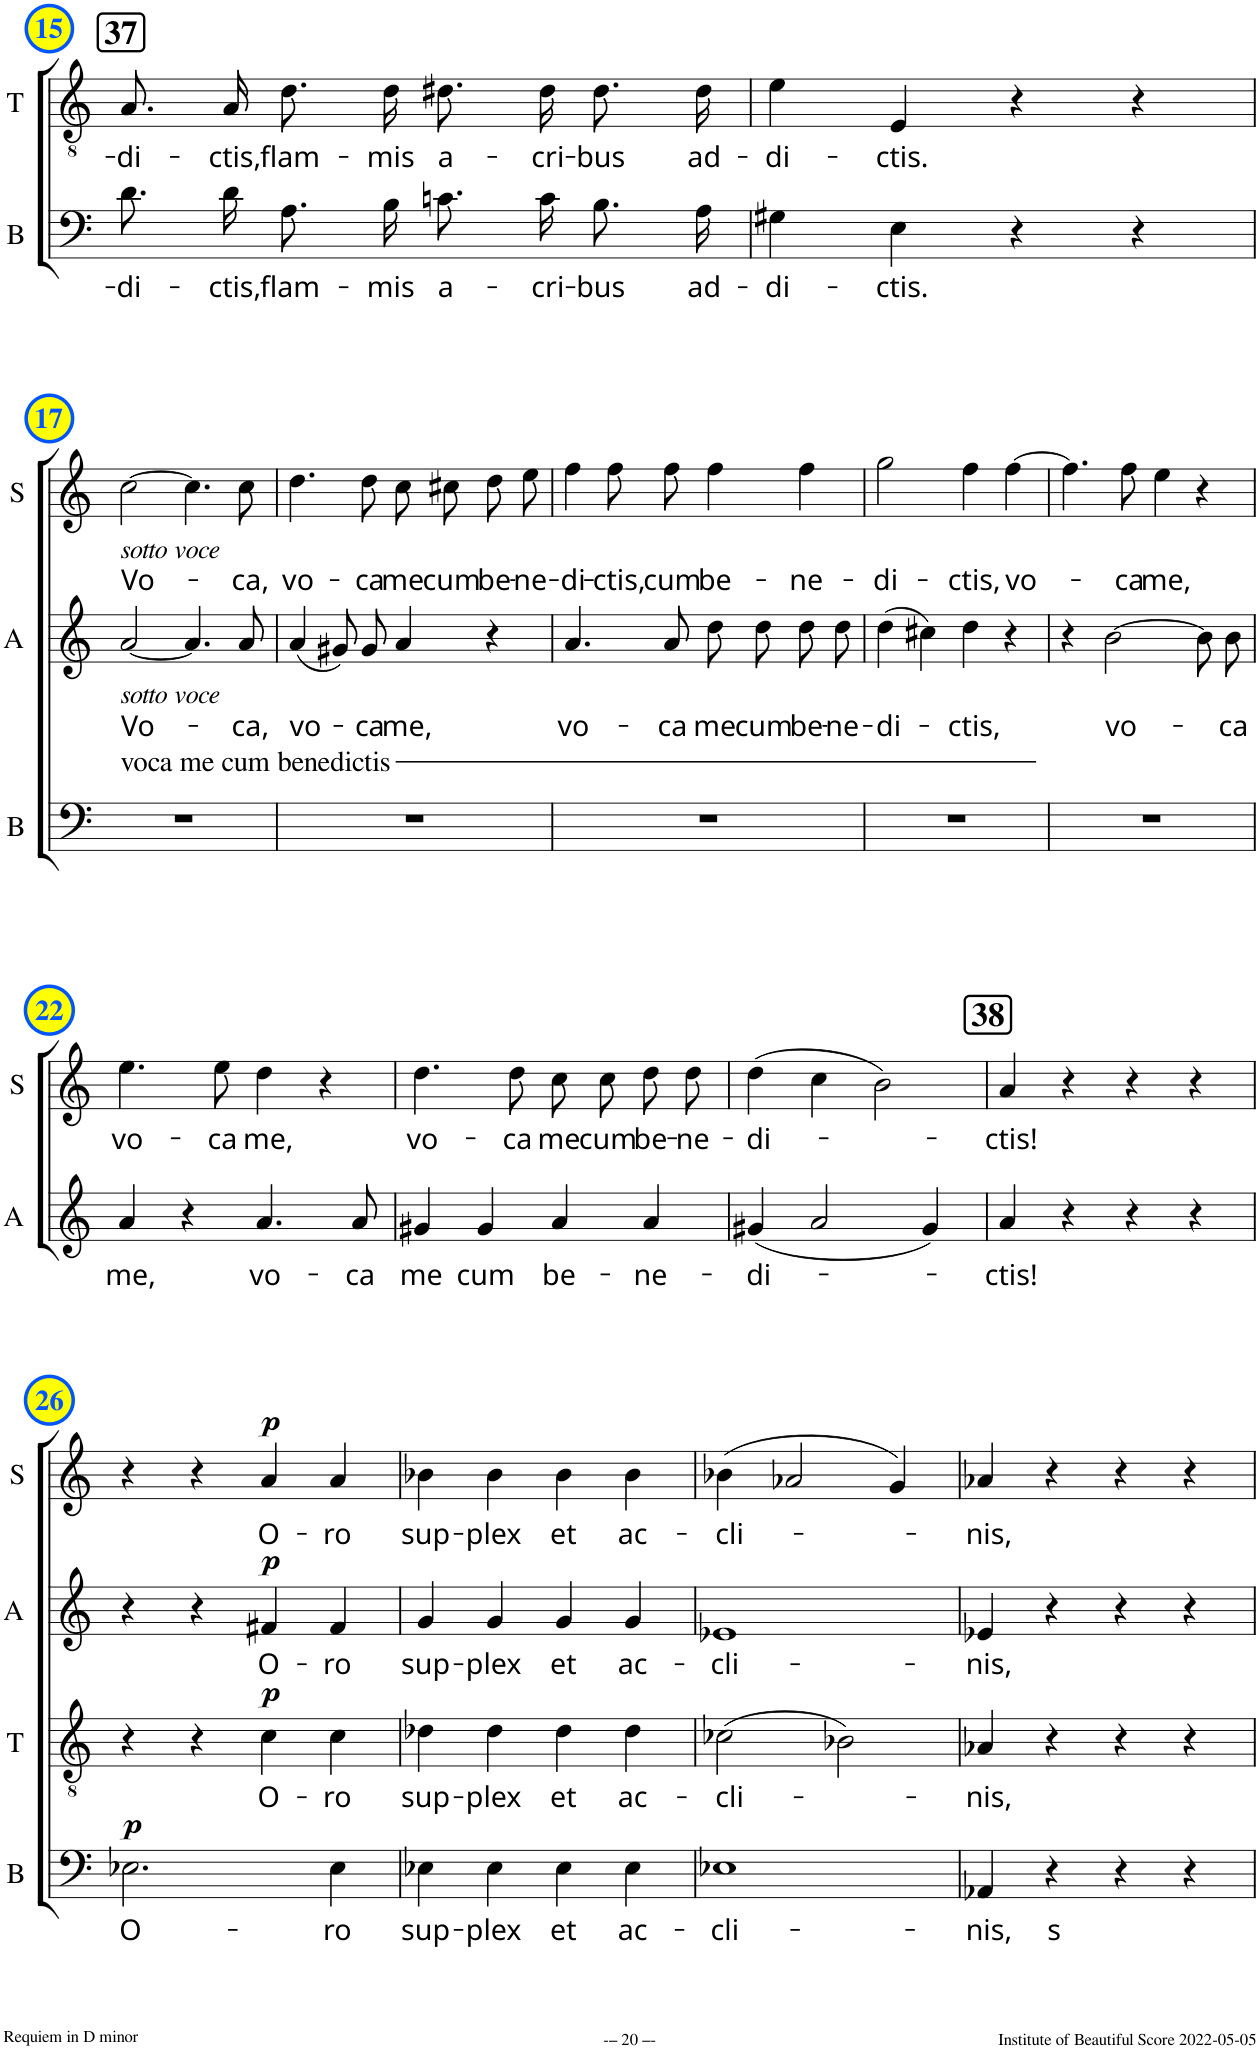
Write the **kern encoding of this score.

**kern	**text	**dynam	**kern	**text	**dynam	**kern	**text	**dynam	**kern	**text	**dynam
*part4	*part4	*part4	*part3	*part3	*part3	*part2	*part2	*part2	*part1	*part1	*part1
*staff4	*staff4	*staff4	*staff3	*staff3	*staff3	*staff2	*staff2	*staff2	*staff1	*staff1	*staff1
*I"B	*	*	*I"T	*	*	*I"A	*	*	*I"S	*	*
*I'B	*	*	*I'T	*	*	*I'A	*	*	*I'S	*	*
!!LO:PB:g=z
*clefF4	*	*	*clefGv2	*	*	*clefG2	*	*	*clefG2	*	*
*	*	*	*	*	*	*Trd1c2	*	*	*	*	*
*k[]	*	*	*k[]	*	*	*k[]	*	*	*k[]	*	*
*M4/4	*	*	*M4/4	*	*	*M4/4	*	*	*M4/4	*	*
*met(c)	*	*	*met(c)	*	*	*met(c)	*	*	*met(c)	*	*
!!LO:REH:place=s1:a:B:cj:fs=14:t=37
=15	=15	=15	=15	=15	=15	=15	=15	=15	=15	=15	=15
!	!LO:LY:b	!	!	!LO:LY:b	!	!	!	!	!	!	!
8.d\L	-di-	.	8.A/L	-di-	.	1r	.	.	1r	.	.
!	!LO:LY:b	!	!	!LO:LY:b	!	!	!	!	!	!	!
16d\Jk	-ctis,	.	16A/Jk	-ctis,	.	.	.	.	.	.	.
!	!LO:LY:b	!	!	!LO:LY:b	!	!	!	!	!	!	!
8.A\L	flam-	.	8.d\L	flam-	.	.	.	.	.	.	.
!	!LO:LY:b	!	!	!LO:LY:b	!	!	!	!	!	!	!
16B\Jk	-mis	.	16d\Jk	-mis	.	.	.	.	.	.	.
!	!LO:LY:b	!	!	!LO:LY:b	!	!	!	!	!	!	!
8.cn\L	a-	.	8.d#X\L	a-	.	.	.	.	.	.	.
!	!LO:LY:b	!	!	!LO:LY:b	!	!	!	!	!	!	!
16c\Jk	-cri-	.	16d#\Jk	-cri-	.	.	.	.	.	.	.
!	!LO:LY:b	!	!	!LO:LY:b	!	!	!	!	!	!	!
8.B\L	-bus	.	8.d#\L	-bus	.	.	.	.	.	.	.
!	!LO:LY:b	!	!	!LO:LY:b	!	!	!	!	!	!	!
16A\Jk	ad-	.	16d#\Jk	ad-	.	.	.	.	.	.	.
=16	=16	=16	=16	=16	=16	=16	=16	=16	=16	=16	=16
!	!LO:LY:b	!	!	!LO:LY:b	!	!	!	!	!	!	!
4G#X\	-di-	.	4e\	-di-	.	1r	.	.	1r	.	.
!	!LO:LY:b	!	!	!LO:LY:b	!	!	!	!	!	!	!
4E\	-ctis.	.	4E/	-ctis.	.	.	.	.	.	.	.
4r	.	.	4r	.	.	.	.	.	.	.	.
4r	.	.	4r	.	.	.	.	.	.	.	.
!!LO:LB:g=z
=17	=17	=17	=17	=17	=17	=17	=17	=17	=17	=17	=17
!	!	!	!	!	!	!	!	!	!LO:TX:b:i:t=sotto voce	!	!
!	!	!	!	!	!	!LO:TX:b:i:t=sotto voce	!	!	!	!	!
!LO:TX:a:t=voca me cum benedictis	!	!	!	!	!	!	!	!	!	!	!
!	!	!	!	!	!	!	!LO:LY:b	!	!	!LO:LY:b	!
1r	.	.	1r	.	.	[2a/	Vo-	.	[2cc\	Vo-	.
.	.	.	.	.	.	4.a/]	.	.	4.cc\]	.	.
!	!	!	!	!	!	!	!LO:LY:b	!	!	!LO:LY:b	!
.	.	.	.	.	.	8a'~/	-ca,	.	8cc'~\	-ca,	.
=18	=18	=18	=18	=18	=18	=18	=18	=18	=18	=18	=18
!	!	!	!	!	!	!	!LO:LY:b	!	!	!LO:LY:b	!
1r	.	.	1r	.	.	(4a/	vo-	.	4.dd\	vo-	.
.	.	.	.	.	.	8g#X/L)	.	.	.	.	.
!	!	!	!	!	!	!	!LO:LY:b	!	!	!LO:LY:b	!
.	.	.	.	.	.	8g#/J	-ca	.	8dd\	-ca	.
!	!	!	!	!	!	!	!LO:LY:b	!	!	!LO:LY:b	!
.	.	.	.	.	.	4a/	me,	.	8cc\L	me	.
!	!	!	!	!	!	!	!	!	!	!LO:LY:b	!
.	.	.	.	.	.	.	.	.	8cc#X\J	cum	.
!	!	!	!	!	!	!	!	!	!	!LO:LY:b	!
.	.	.	.	.	.	4r	.	.	8dd\L	be-	.
!	!	!	!	!	!	!	!	!	!	!LO:LY:b	!
.	.	.	.	.	.	.	.	.	8ee\J	-ne-	.
=19	=19	=19	=19	=19	=19	=19	=19	=19	=19	=19	=19
!	!	!	!	!	!	!	!LO:LY:b	!	!	!LO:LY:b	!
1r	.	.	1r	.	.	4.a/	vo-	.	4ff\	-di-	.
!	!	!	!	!	!	!	!	!	!	!LO:LY:b	!
.	.	.	.	.	.	.	.	.	8ff'~\L	-ctis,	.
!	!	!	!	!	!	!	!LO:LY:b	!	!	!LO:LY:b	!
.	.	.	.	.	.	8a/	-ca	.	8ff\J	cum	.
!	!	!	!	!	!	!	!LO:LY:b	!	!	!LO:LY:b	!
.	.	.	.	.	.	8dd\L	me	.	4ff\	be-	.
!	!	!	!	!	!	!	!LO:LY:b	!	!	!	!
.	.	.	.	.	.	8dd\J	cum	.	.	.	.
!	!	!	!	!	!	!	!LO:LY:b	!	!	!LO:LY:b	!
.	.	.	.	.	.	8dd\L	be-	.	4ff\	-ne-	.
!	!	!	!	!	!	!	!LO:LY:b	!	!	!	!
.	.	.	.	.	.	8dd\J	-ne-	.	.	.	.
=20	=20	=20	=20	=20	=20	=20	=20	=20	=20	=20	=20
!	!	!	!	!	!	!	!LO:LY:b	!	!	!LO:LY:b	!
1r	.	.	1r	.	.	(4dd\	-di-	.	2gg\	-di-	.
.	.	.	.	.	.	4cc#X\)	.	.	.	.	.
!	!	!	!	!	!	!	!LO:LY:b	!	!	!LO:LY:b	!
.	.	.	.	.	.	4dd\	-ctis,	.	4ff'~\	-ctis,	.
!	!	!	!	!	!	!	!	!	!	!LO:LY:b	!
.	.	.	.	.	.	4r	.	.	[4ff\	vo-	.
=21	=21	=21	=21	=21	=21	=21	=21	=21	=21	=21	=21
1r	.	.	1r	.	.	4r	.	.	4.ff\]	.	.
!	!	!	!	!	!	!	!LO:LY:b	!	!	!	!
.	.	.	.	.	.	[2b\	vo-	.	.	.	.
!	!	!	!	!	!	!	!	!	!	!LO:LY:b	!
.	.	.	.	.	.	.	.	.	8ff\	-ca	.
!	!	!	!	!	!	!	!	!	!	!LO:LY:b	!
.	.	.	.	.	.	.	.	.	4ee\	me,	.
.	.	.	.	.	.	8b\L]	.	.	4r	.	.
!	!	!	!	!	!	!	!LO:LY:b	!	!	!	!
.	.	.	.	.	.	8b\J	-ca	.	.	.	.
!!LO:LB:g=z
=22	=22	=22	=22	=22	=22	=22	=22	=22	=22	=22	=22
!	!	!	!	!	!	!	!LO:LY:b	!	!	!LO:LY:b	!
1r	.	.	1r	.	.	4a/	me,	.	4.ee\	vo-	.
.	.	.	.	.	.	4r	.	.	.	.	.
!	!	!	!	!	!	!	!	!	!	!LO:LY:b	!
.	.	.	.	.	.	.	.	.	8ee\	-ca	.
!	!	!	!	!	!	!	!LO:LY:b	!	!	!LO:LY:b	!
.	.	.	.	.	.	4.a/	vo-	.	4dd\	me,	.
.	.	.	.	.	.	.	.	.	4r	.	.
!	!	!	!	!	!	!	!LO:LY:b	!	!	!	!
.	.	.	.	.	.	8a/	-ca	.	.	.	.
=23	=23	=23	=23	=23	=23	=23	=23	=23	=23	=23	=23
!	!	!	!	!	!	!	!LO:LY:b	!	!	!LO:LY:b	!
1r	.	.	1r	.	.	4g#X/	me	.	4.dd\	vo-	.
!	!	!	!	!	!	!	!LO:LY:b	!	!	!	!
.	.	.	.	.	.	4g#/	cum	.	.	.	.
!	!	!	!	!	!	!	!	!	!	!LO:LY:b	!
.	.	.	.	.	.	.	.	.	8dd\	-ca	.
!	!	!	!	!	!	!	!LO:LY:b	!	!	!LO:LY:b	!
.	.	.	.	.	.	4a/	be-	.	8cc\L	me	.
!	!	!	!	!	!	!	!	!	!	!LO:LY:b	!
.	.	.	.	.	.	.	.	.	8cc\J	cum	.
!	!	!	!	!	!	!	!LO:LY:b	!	!	!LO:LY:b	!
.	.	.	.	.	.	4a/	-ne-	.	8dd\L	be-	.
!	!	!	!	!	!	!	!	!	!	!LO:LY:b	!
.	.	.	.	.	.	.	.	.	8dd\J	-ne-	.
=24	=24	=24	=24	=24	=24	=24	=24	=24	=24	=24	=24
!	!	!	!	!	!	!	!LO:LY:b	!	!	!LO:LY:b	!
1r	.	.	1r	.	.	(<4g#X/	-di-	.	(>4dd\	-di-	.
.	.	.	.	.	.	2a/	.	.	4cc\	.	.
.	.	.	.	.	.	.	.	.	2b\)	.	.
.	.	.	.	.	.	4g#/)	.	.	.	.	.
!!LO:REH:place=s1:a:B:cj:fs=14:t=38
=25	=25	=25	=25	=25	=25	=25	=25	=25	=25	=25	=25
!	!	!	!	!	!	!	!LO:LY:b	!	!	!LO:LY:b	!
1r	.	.	1r	.	.	4a/	-ctis!	.	4a/	-ctis!	.
.	.	.	.	.	.	4r	.	.	4r	.	.
.	.	.	.	.	.	4r	.	.	4r	.	.
.	.	.	.	.	.	4r	.	.	4r	.	.
!!LO:LB:g=z
=26	=26	=26	=26	=26	=26	=26	=26	=26	=26	=26	=26
!	!LO:LY:b	!LO:DY:a	!	!	!	!	!	!	!	!	!
2.E-X\	O-	p	4r	.	.	4r	.	.	4r	.	.
.	.	.	4r	.	.	4r	.	.	4r	.	.
!	!	!	!	!LO:LY:b	!LO:DY:a	!	!LO:LY:b	!LO:DY:a	!	!LO:LY:b	!LO:DY:a
.	.	.	4c\	O-	p	4f#X/	O-	p	4a/	O-	p
!	!LO:LY:b	!	!	!LO:LY:b	!	!	!LO:LY:b	!	!	!LO:LY:b	!
4E-\	-ro	.	4c\	-ro	.	4f#/	-ro	.	4a/	-ro	.
=27	=27	=27	=27	=27	=27	=27	=27	=27	=27	=27	=27
!	!LO:LY:b	!	!	!LO:LY:b	!	!	!LO:LY:b	!	!	!LO:LY:b	!
4E-X\	sup-	.	4d-X\	sup-	.	4g/	sup-	.	4b-X\	sup-	.
!	!LO:LY:b	!	!	!LO:LY:b	!	!	!LO:LY:b	!	!	!LO:LY:b	!
4E-\	-plex	.	4d-\	-plex	.	4g/	-plex	.	4b-\	-plex	.
!	!LO:LY:b	!	!	!LO:LY:b	!	!	!LO:LY:b	!	!	!LO:LY:b	!
4E-\	et	.	4d-\	et	.	4g/	et	.	4b-\	et	.
!	!LO:LY:b	!	!	!LO:LY:b	!	!	!LO:LY:b	!	!	!LO:LY:b	!
4E-\	ac-	.	4d-\	ac-	.	4g/	ac-	.	4b-\	ac-	.
=28	=28	=28	=28	=28	=28	=28	=28	=28	=28	=28	=28
!	!LO:LY:b	!	!	!LO:LY:b	!	!	!LO:LY:b	!	!	!LO:LY:b	!
1E-X	-cli-	.	(>2c-X\	-cli-	.	1e-X	-cli-	.	(>4b-X\	-cli-	.
.	.	.	.	.	.	.	.	.	2a-X/	.	.
.	.	.	2B-X\)	.	.	.	.	.	.	.	.
.	.	.	.	.	.	.	.	.	4g/)	.	.
=29	=29	=29	=29	=29	=29	=29	=29	=29	=29	=29	=29
!	!LO:LY:b	!	!	!LO:LY:b	!	!	!LO:LY:b	!	!	!LO:LY:b	!
4AA-X/	-nis,	.	4A-X/	-nis,	.	4e-X/	-nis,	.	4a-X/	-nis,	.
!	!LO:LY:b	!	!	!	!	!	!	!	!	!	!
4r	s	.	4r	.	.	4r	.	.	4r	.	.
4r	.	.	4r	.	.	4r	.	.	4r	.	.
4r	.	.	4r	.	.	4r	.	.	4r	.	.
=	=	=	=	=	=	=	=	=	=	=	=
*-	*-	*-	*-	*-	*-	*-	*-	*-	*-	*-	*-
